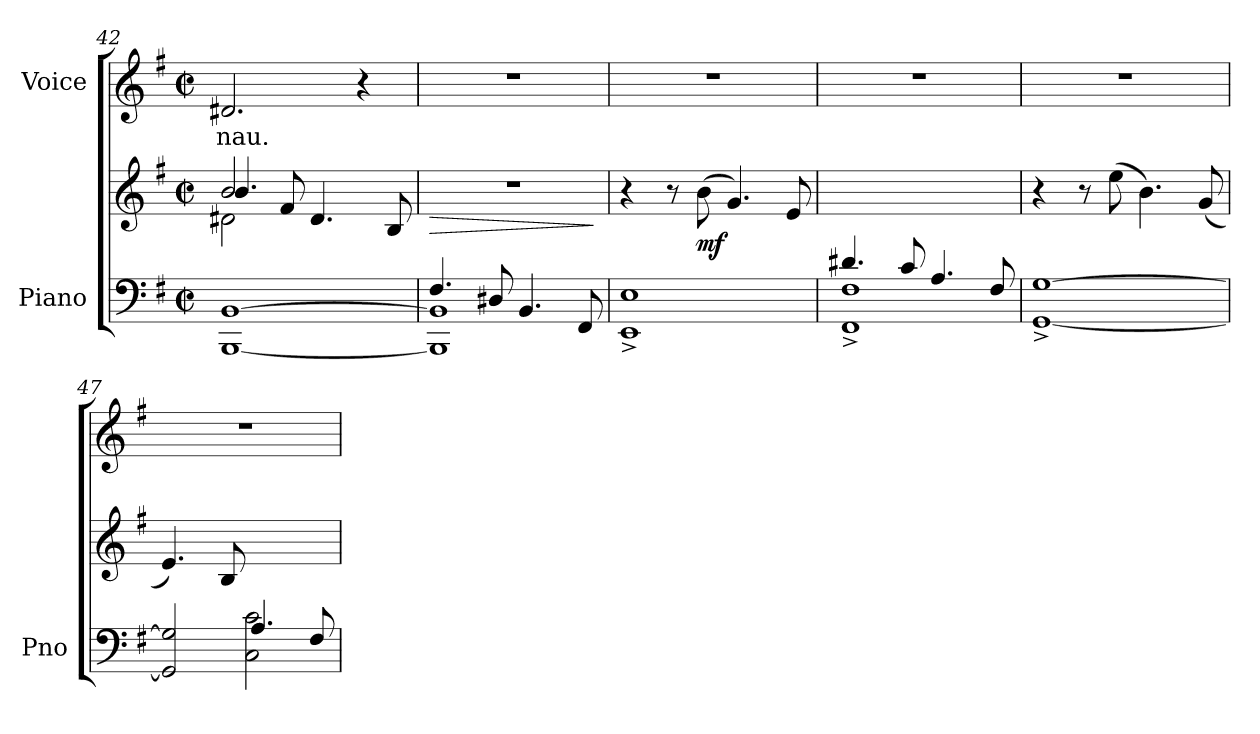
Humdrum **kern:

**kern	**kern	**dynam	**kern	**text
*part2	*part2	*part2	*part1	*part1
*staff3	*staff2	*staff2/3	*staff1	*staff1
*I"Piano	*	*	*I"Voice	*
*I'Pno	*	*	*	*
*clefF4	*clefG2	*	*clefG2	*
*k[f#]	*k[f#]	*	*k[f#]	*
*M2/2	*M2/2	*	*M2/2	*
*met(c|)	*met(c|)	*	*met(c|)	*
=42	=42	=42	=42	=42
*	*^	*	*	*
*	*	*^	*	*	*
!	!	!	!	!	!	!LO:LY:b
[<1BBB [1BB	2b/	2d#X\	4.b/	.	2.d#X/	-nau.
.	.	.	8f#/	.	.	.
.	4.d#/	2ryy	2ryy	.	.	.
.	.	.	.	.	4r	.
.	8B/	.	.	.	.	.
*	*v	*v	*v	*	*	*
=43	=43	=43	=43	=43
*^	*	*	*	*
!	!	!	!LO:HP:b	!	!
4.F#/	1BBB] 1BB]	1r	>	1r	.
8D#X/	.	.	.	.	.
4.BB/	.	.	.	.	.
8FF#/	.	.	.	.	.
*v	*v	*	*	*	*
.	.	]	.	.
=44	=44	=44	=44	=44
1EE^ 1E^	4r	.	1r	.
.	8r	.	.	.
!	!	!LO:DY:b	!	!
.	(8b\	mf	.	.
.	4.g/)	.	.	.
.	(>8e/	.	.	.
=45	=45	=45	=45	=45
*^	*	*	*	*
4.d#X/)	1FF#^ 1F#^	1ryy	.	1r	.
8c/	.	.	.	.	.
4.A/	.	.	.	.	.
8F#/	.	.	.	.	.
*v	*v	*	*	*	*
!!LO:LB:g=z
=46	=46	=46	=46	=46
[1GG^ [1G^	4r	.	1r	.
.	8r	.	.	.
.	(8ee\	.	.	.
.	4.b\)	.	.	.
.	(8g/	.	.	.
=47	=47	=47	=47	=47
*^	*	*	*	*
2ryy	2GG/] 2G/]	4.e/)	.	1r	.
.	.	(>8B/	.	.	.
4.A/)	2C\ 2c\	2ryy	.	.	.
8F#/	.	.	.	.	.
*v	*v	*	*	*	*
=	=	=	=	=
*-	*-	*-	*-	*-
